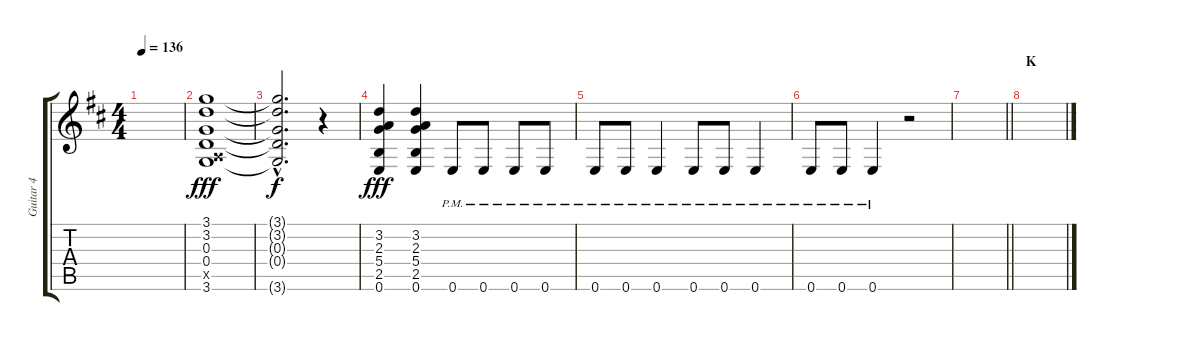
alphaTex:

\track ("Guitar 4" "Guitar 4") {instrument distortionguitar}
\staff {score tabs}
\tuning (E4 B3 G3 D3 A2 E2) {hide}
\ts (4 4)
\tempo 136
\clef g2
\ks d
|
(3.1 3.2 0.3 0.4 0.5{x} 3.6).1{dy fff} |
(3.1{hac t} 3.2{hac t} 0.3{hac t} 0.4{hac t} 3.6{hac t}).2{d dy f} r.4 |
(3.2 2.3 5.4 2.5 0.6).4{dy fff} (3.2 2.3 5.4 2.5 0.6).4 0.6{pm}.8 0.6{pm}.8 0.6{pm}.8 0.6{pm}.8 |
0.6{pm}.8 0.6{pm}.8 0.6{pm}.4 0.6{pm}.8 0.6{pm}.8 0.6{pm}.4 |
0.6{pm}.8 0.6{pm}.8 0.6{pm}.4 r.2 |
\barLineRight lightlight
|
\section ("" "K")
